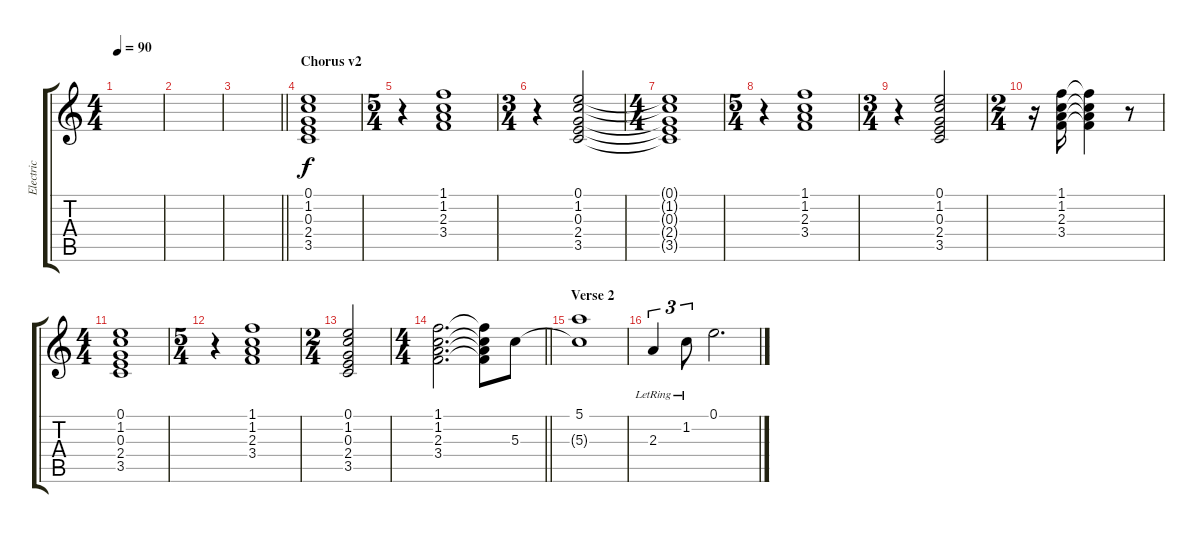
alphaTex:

\track ("Electric" "Electric") {instrument overdrivenguitar}
\staff {score tabs}
\tuning (E4 B3 G3 D3 A2 E2) {hide}
\ts (4 4)
\tempo 90
\clef g2
\ks c
|
|
\barLineRight lightlight
|
\section ("" "Chorus v2")
(0.1 1.2 0.3 2.4 3.5).1 |
\ts (5 4)
r.4 (1.1 1.2 2.3 3.4).1 |
\ts (3 4)
r.4 (0.1 1.2 0.3 2.4 3.5).2 |
\ts (4 4)
(0.1{t} 1.2{t} 0.3{t} 2.4{t} 3.5{t}).1 |
\ts (5 4)
r.4 (1.1 1.2 2.3 3.4).1 |
\ts (3 4)
r.4 (0.1 1.2 0.3 2.4 3.5).2 |
\ts (2 4)
r.16 (1.1 1.2 2.3 3.4).16 (1.1{t} 1.2{t} 2.3{t} 3.4{t}).4 r.8 |
\ts (4 4)
(0.1 1.2 0.3 2.4 3.5).1 |
\ts (5 4)
r.4 (1.1 1.2 2.3 3.4).1 |
\ts (2 4)
(0.1 1.2 0.3 2.4 3.5).2 |
\ts (4 4)
\barLineRight lightlight
(1.1 1.2 2.3 3.4).2{d} (1.1{t} 1.2{t} 2.3{t} 3.4{t}).8 5.3.8 |
\section ("" "Verse 2")
(5.1 5.3{t}).1 |
2.3{lr}.4{tu (3 2)} 1.2{lr}.8{tu (3 2)} 0.1.2{d}
